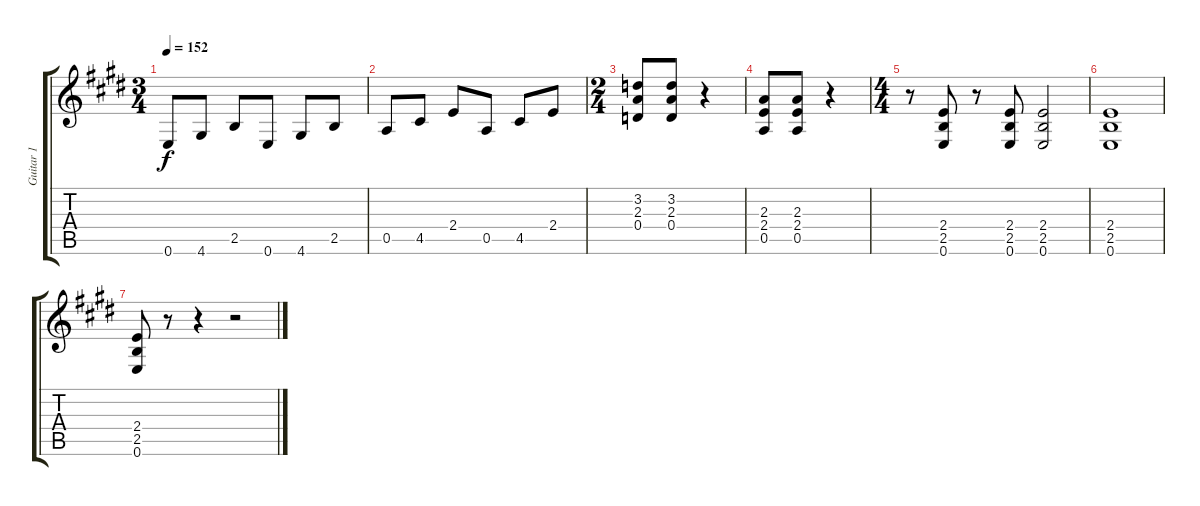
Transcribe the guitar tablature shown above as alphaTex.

\track ("Guitar 1" "Guitar 1") {instrument overdrivenguitar}
\staff {score tabs}
\tuning (E4 B3 G3 D3 A2 E2) {hide}
\ts (3 4)
\tempo 152
\clef g2
\ks e
0.6{t}.8{dy f} 4.6.8 2.5.8 0.6.8 4.6.8 2.5.8 |
0.5.8 4.5.8 2.4.8 0.5.8 4.5.8 2.4.8 |
\ts (2 4)
(3.2 2.3 0.4).8 (3.2 2.3 0.4).8 r.4 |
(2.3 2.4 0.5).8 (2.3 2.4 0.5).8 r.4 |
\ts (4 4)
r.8 (2.4 2.5 0.6).8 r.8 (2.4 2.5 0.6).8 (2.4 2.5 0.6).2 |
(2.4 2.5 0.6).1 |
(2.4 2.5 0.6).8 r.8 r.4 r.2
